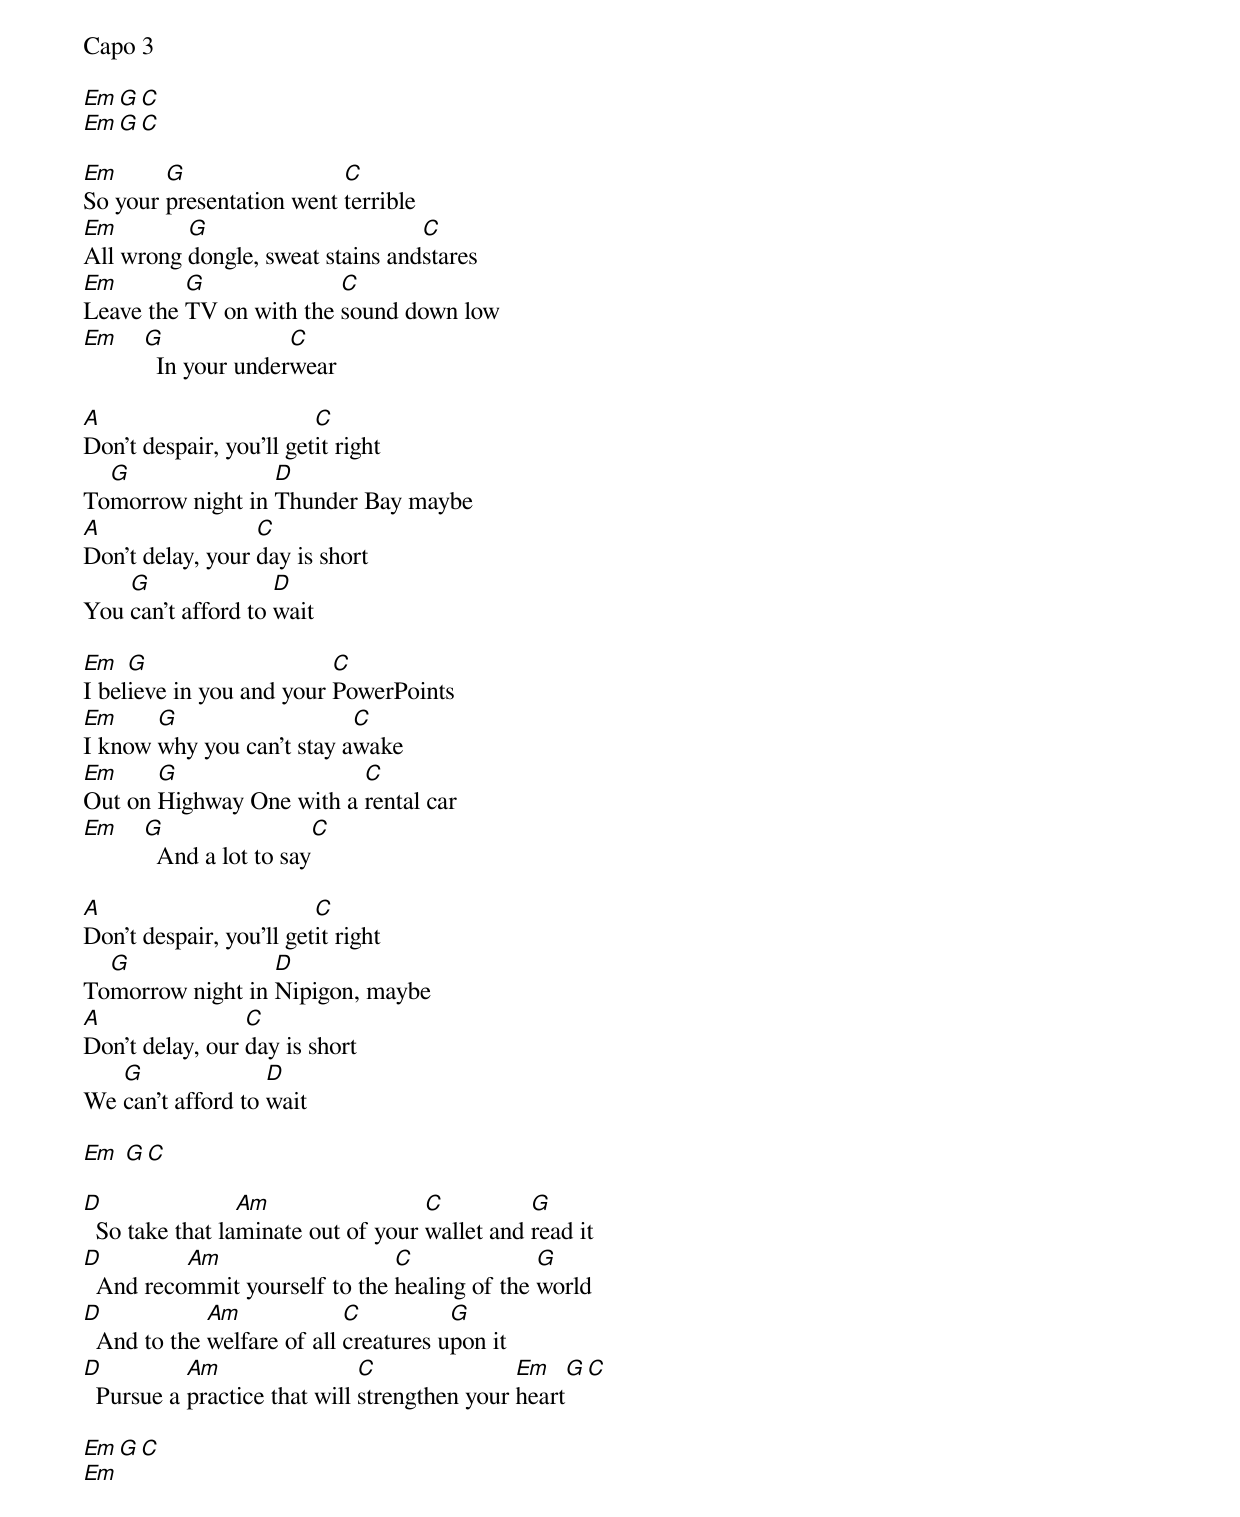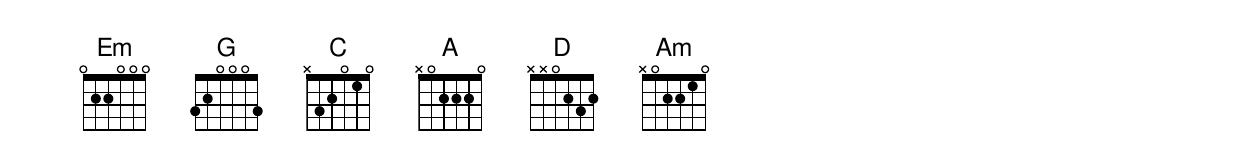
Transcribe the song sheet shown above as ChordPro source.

Capo 3

[Em][G][C]
[Em][G][C]

[Em]So your [G]presentation went [C]terrible
[Em]All wrong [G]dongle, sweat stains and[C]stares
[Em]Leave the [G]TV on with the [C]sound down low
[Em]    [G]  In your under[C]wear

[A]Don't despair, you'll get[C]it right
To[G]morrow night in [D]Thunder Bay maybe
[A]Don't delay, your [C]day is short
You [G]can't afford to [D]wait

[Em]I bel[G]ieve in you and your [C]PowerPoints
[Em]I know [G]why you can't stay a[C]wake
[Em]Out on [G]Highway One with a [C]rental car
[Em]    [G]  And a lot to say[C]

[A]Don't despair, you'll get[C]it right
To[G]morrow night in [D]Nipigon, maybe
[A]Don't delay, our [C]day is short
We [G]can't afford to [D]wait

[Em] [G][C]

[D]  So take that la[Am]minate out of your [C]wallet and [G]read it
[D]  And reco[Am]mmit yourself to the [C]healing of the [G]world
[D]  And to the [Am]welfare of all [C]creatures u[G]pon it
[D]  Pursue a [Am]practice that will [C]strengthen your [Em]heart[G][C]

[Em][G][C]
[Em]
